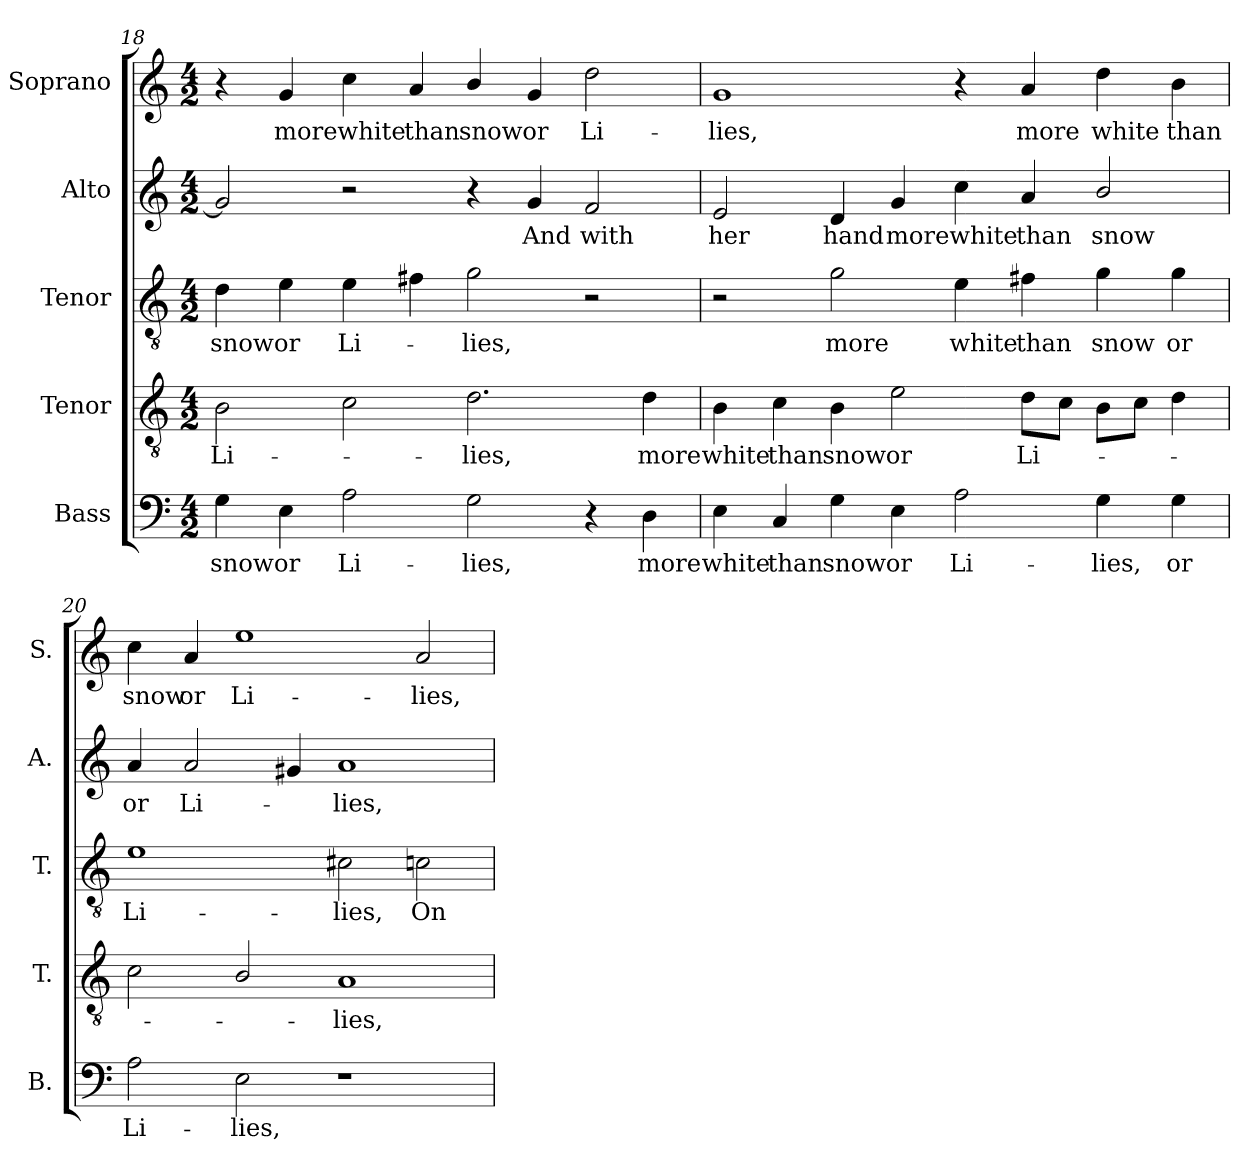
**kern	**text	**kern	**text	**kern	**text	**kern	**text	**kern	**text
*part5	*part5	*part4	*part4	*part3	*part3	*part2	*part2	*part1	*part1
*staff5	*staff5	*staff4	*staff4	*staff3	*staff3	*staff2	*staff2	*staff1	*staff1
*I"Bass	*	*I"Tenor	*	*I"Tenor	*	*I"Alto	*	*I"Soprano	*
*I'B.	*	*I'T.	*	*I'T.	*	*I'A.	*	*I'S.	*
!!LO:LB:g=z
*clefF4	*	*clefGv2	*	*clefGv2	*	*clefG2	*	*clefG2	*
*	*	*ITrd7c12	*	*ITrd7c12	*	*	*	*	*
*k[]	*	*k[]	*	*k[]	*	*k[]	*	*k[]	*
*C:	*	*C:	*	*C:	*	*C:	*	*C:	*
*M4/2	*	*M4/2	*	*M4/2	*	*M4/2	*	*M4/2	*
=18	=18	=18	=18	=18	=18	=18	=18	=18	=18
!	!LO:LY:b:color=#000000	!	!	!	!	!	!	!	!
!	!	!	!LO:LY:b:color=#000000	!	!	!	!	!	!
!	!	!	!	!	!LO:LY:b:color=#000000	!	!	!	!
4Gi\	snow	2BBi\	Li-	4Di\	snow	2gi/]	.	4r	.
!	!LO:LY:b:color=#000000	!	!	!	!	!	!	!	!
!	!	!	!	!	!LO:LY:b:color=#000000	!	!	!	!
!	!	!	!	!	!	!	!	!	!LO:LY:b:color=#000000
4Ei\	or	.	.	4Ei\	or	.	.	4gi/	more
!	!LO:LY:b:color=#000000	!	!	!	!	!	!	!	!
!	!	!	!	!	!LO:LY:b:color=#000000	!	!	!	!
!	!	!	!	!	!	!	!	!	!LO:LY:b:color=#000000
2Ai\	Li-	2Ci\	.	4Ei\	Li-	2r	.	4cci\	white
!	!	!	!	!	!	!	!	!	!LO:LY:b:color=#000000
.	.	.	.	4F#Xi\	.	.	.	4ai/	than
!	!LO:LY:b:color=#000000	!	!	!	!	!	!	!	!
!	!	!	!LO:LY:b:color=#000000	!	!	!	!	!	!
!	!	!	!	!	!LO:LY:b:color=#000000	!	!	!	!
!	!	!	!	!	!	!	!	!	!LO:LY:b:color=#000000
2Gi\	-lies,	2.Di\	-lies,	2Gi\	-lies,	4r	.	4bi/	snow
!	!	!	!	!	!	!	!LO:LY:b:color=#000000	!	!
!	!	!	!	!	!	!	!	!	!LO:LY:b:color=#000000
.	.	.	.	.	.	4gi/	And	4gi/	or
!	!	!	!	!	!	!	!LO:LY:b:color=#000000	!	!
!	!	!	!	!	!	!	!	!	!LO:LY:b:color=#000000
4r	.	.	.	2r	.	2fi/	with	2ddi\	Li-
!	!LO:LY:b:color=#000000	!	!	!	!	!	!	!	!
!	!	!	!LO:LY:b:color=#000000	!	!	!	!	!	!
4Di\	more	4Di\	more	.	.	.	.	.	.
=19	=19	=19	=19	=19	=19	=19	=19	=19	=19
!	!LO:LY:b:color=#000000	!	!	!	!	!	!	!	!
!	!	!	!LO:LY:b:color=#000000	!	!	!	!	!	!
!	!	!	!	!	!	!	!LO:LY:b:color=#000000	!	!
!	!	!	!	!	!	!	!	!	!LO:LY:b:color=#000000
4Ei\	white	4BBi\	white	2r	.	2ei/	her	1gi	-lies,
!	!LO:LY:b:color=#000000	!	!	!	!	!	!	!	!
!	!	!	!LO:LY:b:color=#000000	!	!	!	!	!	!
4Ci/	than	4Ci\	than	.	.	.	.	.	.
!	!LO:LY:b:color=#000000	!	!	!	!	!	!	!	!
!	!	!	!LO:LY:b:color=#000000	!	!	!	!	!	!
!	!	!	!	!	!LO:LY:b:color=#000000	!	!	!	!
!	!	!	!	!	!	!	!LO:LY:b:color=#000000	!	!
4Gi\	snow	4BBi\	snow	2Gi\	more	4di/	hand	.	.
!	!LO:LY:b:color=#000000	!	!	!	!	!	!	!	!
!	!	!	!LO:LY:b:color=#000000	!	!	!	!	!	!
!	!	!	!	!	!	!	!LO:LY:b:color=#000000	!	!
4Ei\	or	2Ei\	or	.	.	4gi/	more	.	.
!	!LO:LY:b:color=#000000	!	!	!	!	!	!	!	!
!	!	!	!	!	!LO:LY:b:color=#000000	!	!	!	!
!	!	!	!	!	!	!	!LO:LY:b:color=#000000	!	!
2Ai\	Li-	.	.	4Ei\	white	4cci\	white	4r	.
!	!	!	!LO:LY:b:color=#000000	!	!	!	!	!	!
!	!	!	!	!	!LO:LY:b:color=#000000	!	!	!	!
!	!	!	!	!	!	!	!LO:LY:b:color=#000000	!	!
!	!	!	!	!	!	!	!	!	!LO:LY:b:color=#000000
.	.	8Di\L	Li-	4F#Xi\	than	4ai/	than	4ai/	more
.	.	8Ci\J	.	.	.	.	.	.	.
!	!LO:LY:b:color=#000000	!	!	!	!	!	!	!	!
!	!	!	!	!	!LO:LY:b:color=#000000	!	!	!	!
!	!	!	!	!	!	!	!LO:LY:b:color=#000000	!	!
!	!	!	!	!	!	!	!	!	!LO:LY:b:color=#000000
4Gi\	-lies,	8BBi\L	.	4Gi\	snow	2bi/	snow	4ddi\	white
.	.	8Ci\J	.	.	.	.	.	.	.
!	!LO:LY:b:color=#000000	!	!	!	!	!	!	!	!
!	!	!	!	!	!LO:LY:b:color=#000000	!	!	!	!
!	!	!	!	!	!	!	!	!	!LO:LY:b:color=#000000
4Gi\	or	4Di\	.	4Gi\	or	.	.	4bi\	than
=20	=20	=20	=20	=20	=20	=20	=20	=20	=20
!	!LO:LY:b:color=#000000	!	!	!	!	!	!	!	!
!	!	!	!	!	!LO:LY:b:color=#000000	!	!	!	!
!	!	!	!	!	!	!	!LO:LY:b:color=#000000	!	!
!	!	!	!	!	!	!	!	!	!LO:LY:b:color=#000000
2Ai\	Li-	2Ci\	.	1Ei	Li-	4ai/	or	4cci\	snow
!	!	!	!	!	!	!	!LO:LY:b:color=#000000	!	!
!	!	!	!	!	!	!	!	!	!LO:LY:b:color=#000000
.	.	.	.	.	.	2ai/	Li-	4ai/	or
!	!LO:LY:b:color=#000000	!	!	!	!	!	!	!	!
!	!	!	!	!	!	!	!	!	!LO:LY:b:color=#000000
2Ei\	-lies,	2BBi/	.	.	.	.	.	1eei	Li-
.	.	.	.	.	.	4g#Xi/	.	.	.
!	!	!	!LO:LY:b:color=#000000	!	!	!	!	!	!
!	!	!	!	!	!LO:LY:b:color=#000000	!	!	!	!
!	!	!	!	!	!	!	!LO:LY:b:color=#000000	!	!
1r	.	1AAi	-lies,	2C#Xi\	-lies,	1ai	-lies,	.	.
!	!	!	!	!	!LO:LY:b:color=#000000	!	!	!	!
!	!	!	!	!	!	!	!	!	!LO:LY:b:color=#000000
.	.	.	.	2Cni\	On	.	.	2ai/	-lies,
=	=	=	=	=	=	=	=	=	=
*-	*-	*-	*-	*-	*-	*-	*-	*-	*-
